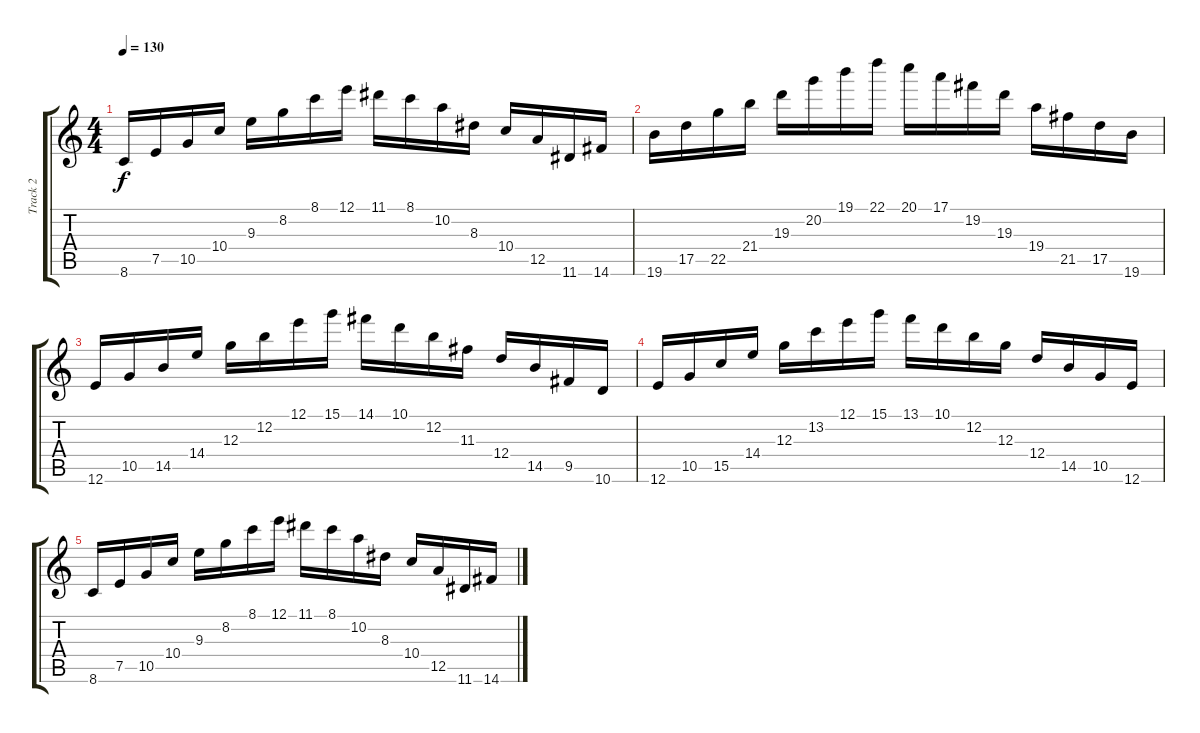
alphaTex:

\track ("Track 2" "Track 2") {instrument overdrivenguitar}
\staff {score tabs}
\tuning (E4 B3 G3 D3 A2 E2) {hide}
\ts (4 4)
\tempo 130
\clef g2
\ks c
8.6.16{dy f} 7.5.16 10.5.16 10.4.16 9.3.16 8.2.16 8.1.16 12.1.16 11.1.16 8.1.16 10.2.16 8.3.16 10.4.16 12.5.16 11.6.16 14.6.16 |
19.6.16 17.5.16 22.5.16 21.4.16 19.3.16 20.2.16 19.1.16 22.1.16 20.1.16 17.1.16 19.2.16 19.3.16 19.4.16 21.5.16 17.5.16 19.6.16 |
12.6.16 10.5.16 14.5.16 14.4.16 12.3.16 12.2.16 12.1.16 15.1.16 14.1.16 10.1.16 12.2.16 11.3.16 12.4.16 14.5.16 9.5.16 10.6.16 |
12.6.16 10.5.16 15.5.16 14.4.16 12.3.16 13.2.16 12.1.16 15.1.16 13.1.16 10.1.16 12.2.16 12.3.16 12.4.16 14.5.16 10.5.16 12.6.16 |
8.6.16 7.5.16 10.5.16 10.4.16 9.3.16 8.2.16 8.1.16 12.1.16 11.1.16 8.1.16 10.2.16 8.3.16 10.4.16 12.5.16 11.6.16 14.6.16
